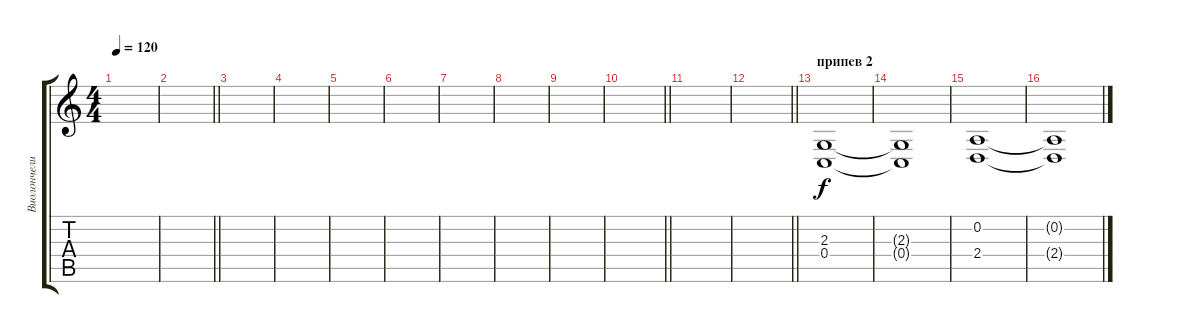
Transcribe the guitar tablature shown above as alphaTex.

\track ("Виолончели 1,2" "Виолончели") {instrument stringensemble1}
\staff {score tabs}
\tuning (D4 A3 F3 C3 G2 C2) {hide}
\ts (4 4)
\tempo 120
\clef g2
\ks c
|
\barLineRight lightlight
|
|
|
|
|
|
|
|
\barLineRight lightlight
|
|
\barLineRight lightlight
|
\section ("" "припев 2")
(2.3 0.4).1{volume 11} |
(2.3{t} 0.4{t}).1 |
(0.2 2.4).1 |
(0.2{t} 2.4{t}).1
